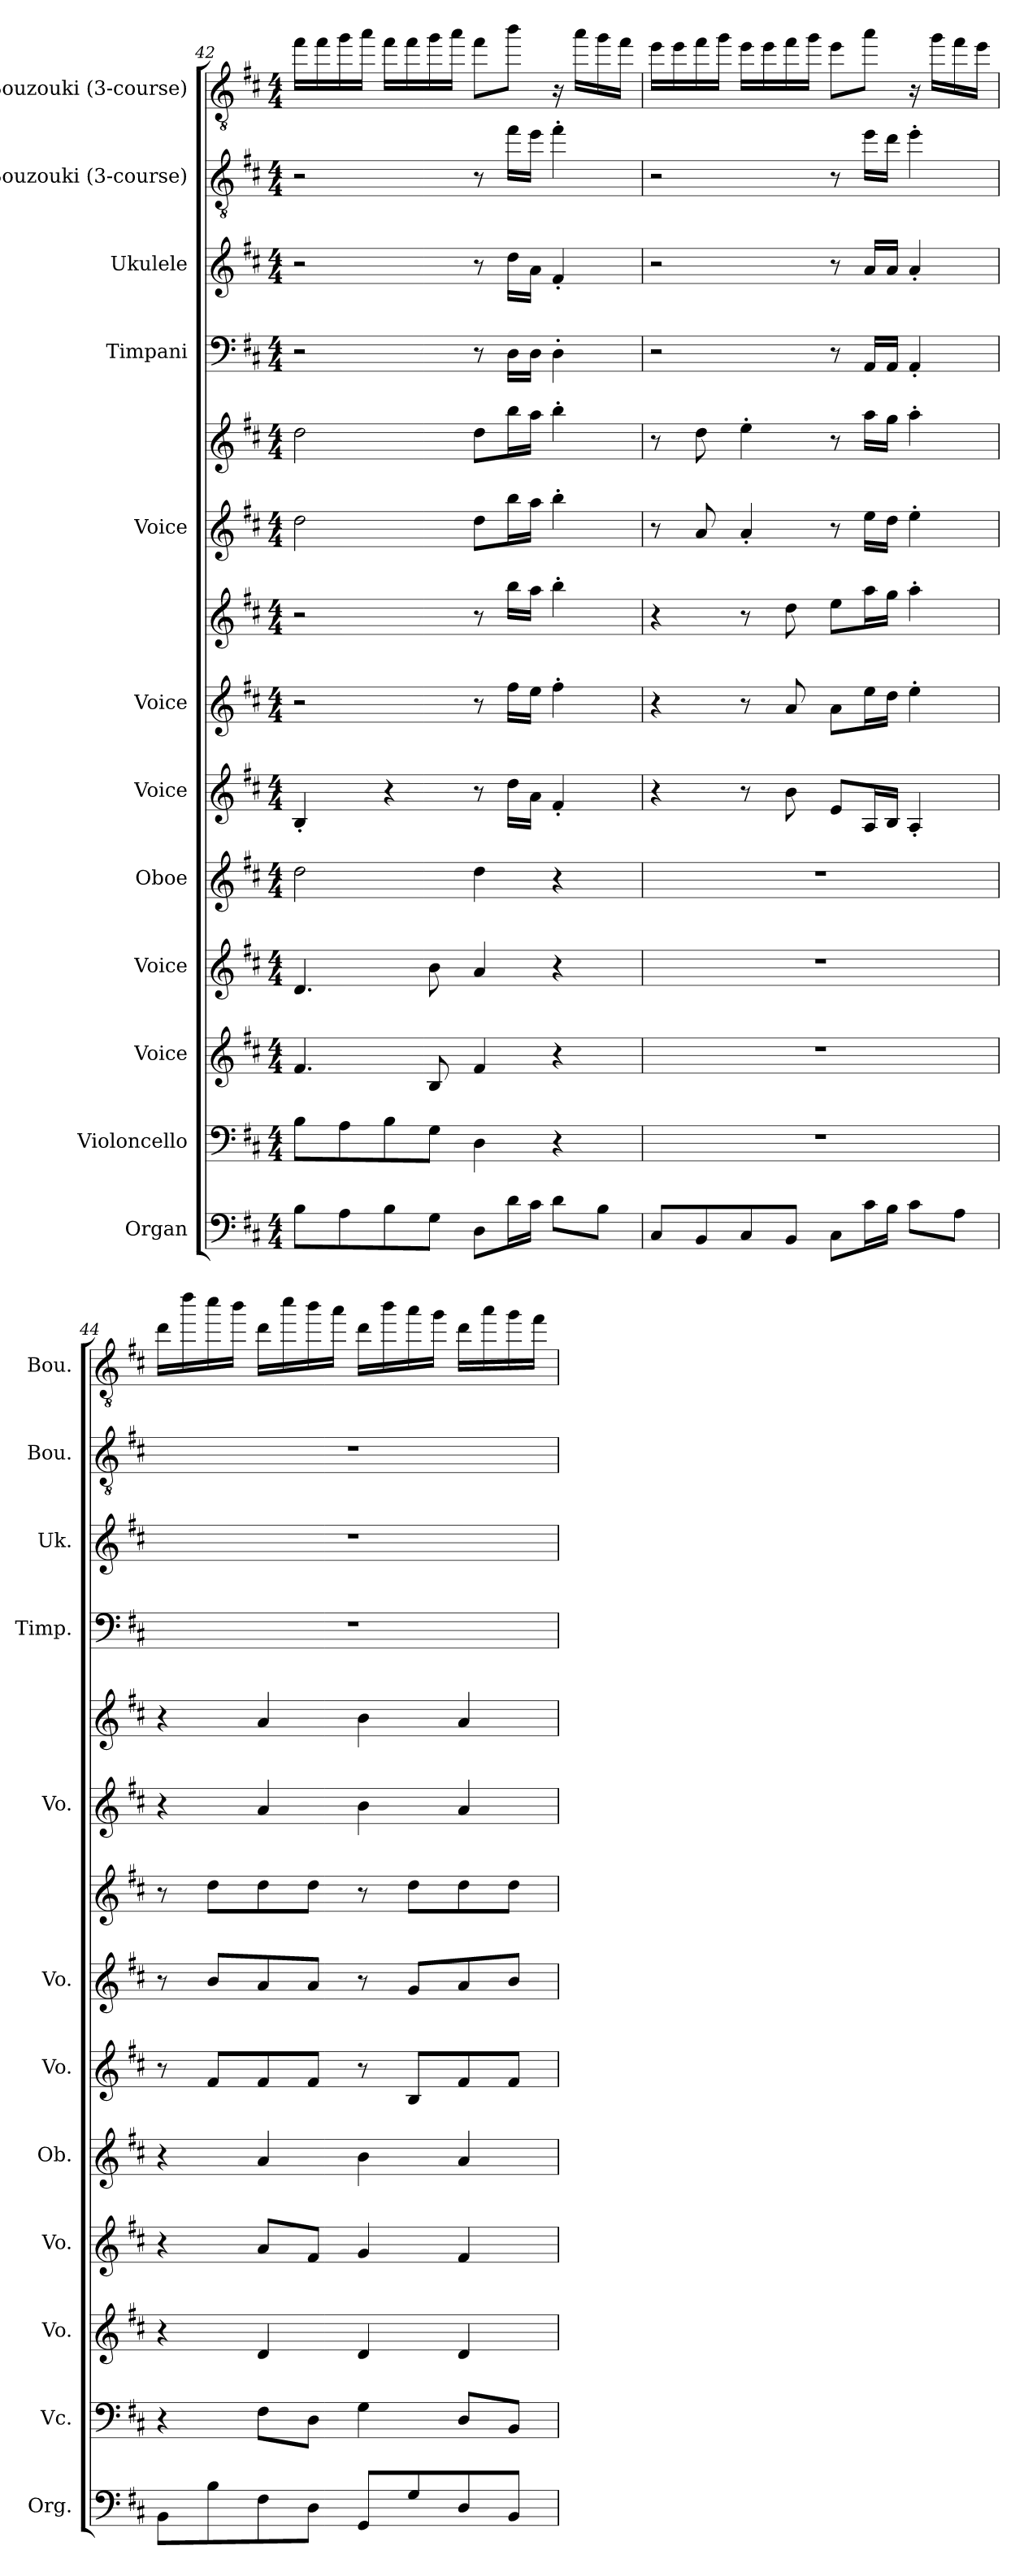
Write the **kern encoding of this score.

**kern	**kern	**kern	**kern	**kern	**kern	**kern	**kern	**kern	**kern	**kern	**kern	**kern	**kern
*part12	*part11	*part10	*part9	*part8	*part7	*part6	*part6	*part5	*part5	*part4	*part3	*part2	*part1
*staff14	*staff13	*staff12	*staff11	*staff10	*staff9	*staff8	*staff7	*staff6	*staff5	*staff4	*staff3	*staff2	*staff1
*I"Organ	*I"Violoncello	*I"Voice	*I"Voice	*I"Oboe	*I"Voice	*I"Voice	*	*I"Voice	*	*I"Timpani	*I"Ukulele	*I"Bouzouki (3-course)	*I"Bouzouki (3-course)
*I'Org.	*I'Vc.	*I'Vo.	*I'Vo.	*I'Ob.	*I'Vo.	*I'Vo.	*	*I'Vo.	*	*I'Timp.	*I'Uk.	*I'Bou.	*I'Bou.
*clefF4	*clefF4	*clefG2	*clefG2	*clefG2	*clefG2	*clefG2	*clefG2	*clefG2	*clefG2	*clefF4	*clefG2	*clefGv2	*clefGv2
*k[f#c#]	*k[f#c#]	*k[f#c#]	*k[f#c#]	*k[f#c#]	*k[f#c#]	*k[f#c#]	*k[f#c#]	*k[f#c#]	*k[f#c#]	*k[f#c#]	*k[f#c#]	*k[f#c#]	*k[f#c#]
*M4/4	*M4/4	*M4/4	*M4/4	*M4/4	*M4/4	*M4/4	*M4/4	*M4/4	*M4/4	*M4/4	*M4/4	*M4/4	*M4/4
=42	=42	=42	=42	=42	=42	=42	=42	=42	=42	=42	=42	=42	=42
8B\L	8B\L	4.f#/	4.d/	2dd\	4B'/	2r	2r	2dd\	2dd\	2r	2r	2r	16ff#\LL
.	.	.	.	.	.	.	.	.	.	.	.	.	16ff#\
8A\	8A\	.	.	.	.	.	.	.	.	.	.	.	16gg\
.	.	.	.	.	.	.	.	.	.	.	.	.	16aa\JJ
8B\	8B\	.	.	.	4r	.	.	.	.	.	.	.	16ff#\LL
.	.	.	.	.	.	.	.	.	.	.	.	.	16ff#\
8G\J	8G\J	8B/	8b\	.	.	.	.	.	.	.	.	.	16gg\
.	.	.	.	.	.	.	.	.	.	.	.	.	16aa\JJ
8D\L	4D\	4f#/	4a/	4dd\	8r	8r	8r	8dd\L	8dd\L	8r	8r	8r	8ff#\L
16d\L	.	.	.	.	16dd\LL	16ff#\LL	16bb\LL	16bb\L	16bb\L	16D\LL	16dd\LL	16ff#\LL	8bb\J
16c#\JJ	.	.	.	.	16a\JJ	16ee\JJ	16aa\JJ	16aa\JJ	16aa\JJ	16D\JJ	16a\JJ	16ee\JJ	.
8d\L	4r	4r	4r	4r	4f#'/	4ff#'\	4bb'\	4bb'\	4bb'\	4D'\	4f#'/	4ff#'\	16r
.	.	.	.	.	.	.	.	.	.	.	.	.	16aa\LL
8B\J	.	.	.	.	.	.	.	.	.	.	.	.	16gg\
.	.	.	.	.	.	.	.	.	.	.	.	.	16ff#\JJ
!!LO:PB:g=z
=43	=43	=43	=43	=43	=43	=43	=43	=43	=43	=43	=43	=43	=43
8C#/L	1r	1r	1r	1r	4r	4r	4r	8r	8r	2r	2r	2r	16ee\LL
.	.	.	.	.	.	.	.	.	.	.	.	.	16ee\
8BB/	.	.	.	.	.	.	.	8a/	8dd\	.	.	.	16ff#\
.	.	.	.	.	.	.	.	.	.	.	.	.	16gg\JJ
8C#/	.	.	.	.	8r	8r	8r	4a'/	4ee'\	.	.	.	16ee\LL
.	.	.	.	.	.	.	.	.	.	.	.	.	16ee\
8BB/J	.	.	.	.	8b\	8a/	8dd\	.	.	.	.	.	16ff#\
.	.	.	.	.	.	.	.	.	.	.	.	.	16gg\JJ
8C#\L	.	.	.	.	8e/L	8a\L	8ee\L	8r	8r	8r	8r	8r	8ee\L
16c#\L	.	.	.	.	16A/L	16ee\L	16aa\L	16ee\LL	16aa\LL	16AA/LL	16a/LL	16ee\LL	8aa\J
16B\JJ	.	.	.	.	16B/JJ	16dd\JJ	16gg\JJ	16dd\JJ	16gg\JJ	16AA/JJ	16a/JJ	16dd\JJ	.
8c#\L	.	.	.	.	4A'/	4ee'\	4aa'\	4ee'\	4aa'\	4AA'/	4a'/	4ee'\	16r
.	.	.	.	.	.	.	.	.	.	.	.	.	16gg\LL
8A\J	.	.	.	.	.	.	.	.	.	.	.	.	16ff#\
.	.	.	.	.	.	.	.	.	.	.	.	.	16ee\JJ
=44	=44	=44	=44	=44	=44	=44	=44	=44	=44	=44	=44	=44	=44
8BB\L	4r	4r	4r	4r	8r	8r	8r	4r	4r	1r	1r	1r	16dd\LL
.	.	.	.	.	.	.	.	.	.	.	.	.	16ddd\
8B\	.	.	.	.	8f#/L	8b/L	8dd\L	.	.	.	.	.	16ccc#\
.	.	.	.	.	.	.	.	.	.	.	.	.	16bb\JJ
8F#\	8F#\L	4d/	8a/L	4a/	8f#/	8a/	8dd\	4a/	4a/	.	.	.	16dd\LL
.	.	.	.	.	.	.	.	.	.	.	.	.	16ccc#\
8D\J	8D\J	.	8f#/J	.	8f#/J	8a/J	8dd\J	.	.	.	.	.	16bb\
.	.	.	.	.	.	.	.	.	.	.	.	.	16aa\JJ
8GG/L	4G\	4d/	4g/	4b\	8r	8r	8r	4b\	4b\	.	.	.	16dd\LL
.	.	.	.	.	.	.	.	.	.	.	.	.	16bb\
8G/	.	.	.	.	8B/L	8g/L	8dd\L	.	.	.	.	.	16aa\
.	.	.	.	.	.	.	.	.	.	.	.	.	16gg\JJ
8D/	8D/L	4d/	4f#/	4a/	8f#/	8a/	8dd\	4a/	4a/	.	.	.	16dd\LL
.	.	.	.	.	.	.	.	.	.	.	.	.	16aa\
8BB/J	8BB/J	.	.	.	8f#/J	8b/J	8dd\J	.	.	.	.	.	16gg\
.	.	.	.	.	.	.	.	.	.	.	.	.	16ff#\JJ
=	=	=	=	=	=	=	=	=	=	=	=	=	=
*-	*-	*-	*-	*-	*-	*-	*-	*-	*-	*-	*-	*-	*-
